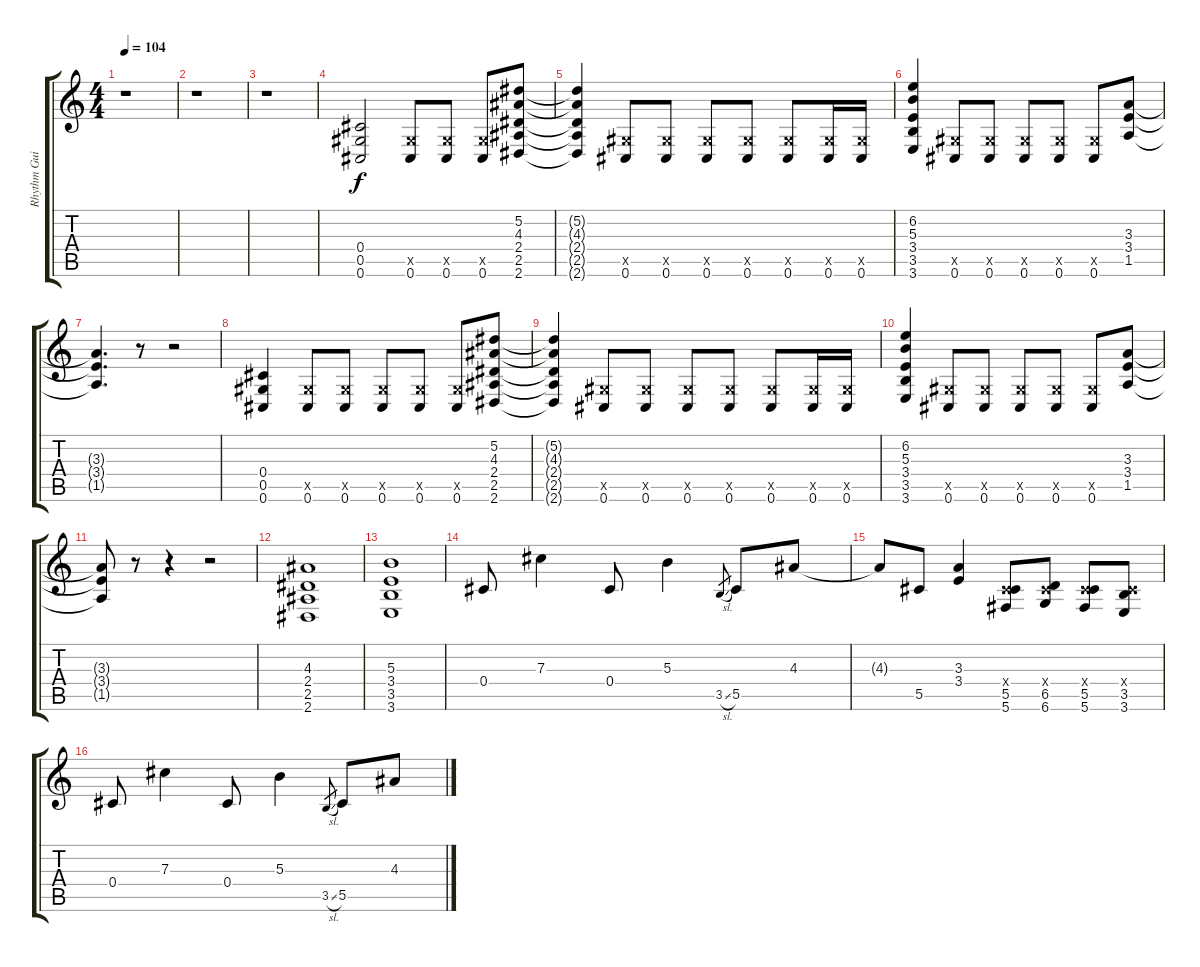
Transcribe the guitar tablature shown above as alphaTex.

\track ("Rhythm Guitar 2" "Rhythm Gui") {instrument distortionguitar}
\staff {score tabs}
\tuning (Eb4 Bb3 Gb3 Db3 Ab2 Db2) {hide}
\ts (4 4)
\tempo 104
\clef g2
\ks c
r.1{dy ff} |
r.1 |
r.1 |
(0.4 0.5 0.6).2{dy f} (0.5{x} 0.6).8 (0.5{x} 0.6).8 (0.5{x} 0.6).8 (5.2 4.3 2.4 2.5 2.6).8 |
(5.2{t} 4.3{t} 2.4{t} 2.5{t} 2.6{t}).4 (0.5{x} 0.6).8 (0.5{x} 0.6).8 (0.5{x} 0.6).8 (0.5{x} 0.6).8 (0.5{x} 0.6).8 (0.5{x} 0.6).16 (0.5{x} 0.6).16 |
(6.2 5.3 3.4 3.5 3.6).4 (0.5{x} 0.6).8 (0.5{x} 0.6).8 (0.5{x} 0.6).8 (0.5{x} 0.6).8 (0.5{x} 0.6).8 (3.3 3.4 1.5).8 |
(3.3{t} 3.4{t} 1.5{t}).4{d} r.8 r.2 |
(0.4 0.5 0.6).4 (0.5{x} 0.6).8 (0.5{x} 0.6).8 (0.5{x} 0.6).8 (0.5{x} 0.6).8 (0.5{x} 0.6).8 (5.2 4.3 2.4 2.5 2.6).8 |
(5.2{t} 4.3{t} 2.4{t} 2.5{t} 2.6{t}).4 (0.5{x} 0.6).8 (0.5{x} 0.6).8 (0.5{x} 0.6).8 (0.5{x} 0.6).8 (0.5{x} 0.6).8 (0.5{x} 0.6).16 (0.5{x} 0.6).16 |
(6.2 5.3 3.4 3.5 3.6).4 (0.5{x} 0.6).8 (0.5{x} 0.6).8 (0.5{x} 0.6).8 (0.5{x} 0.6).8 (0.5{x} 0.6).8 (3.3 3.4 1.5).8 |
(3.3{t} 3.4{t} 1.5{t}).8 r.8 r.4 r.2 |
(4.3 2.4 2.5 2.6).1 |
(5.3 3.4 3.5 3.6).1 |
0.4.8 7.3.4 0.4.8 5.3.4 3.5{sl}.8{gr} 5.5.8 4.3.8 |
4.3{t}.8 5.5.8 (3.3 3.4).4 (0.4{x} 5.5 5.6).8 (0.4{x} 6.5 6.6).8 (0.4{x} 5.5 5.6).8 (0.4{x} 3.5 3.6).8 |
0.4.8 7.3.4 0.4.8 5.3.4 3.5{sl}.8{gr} 5.5.8 4.3.8
